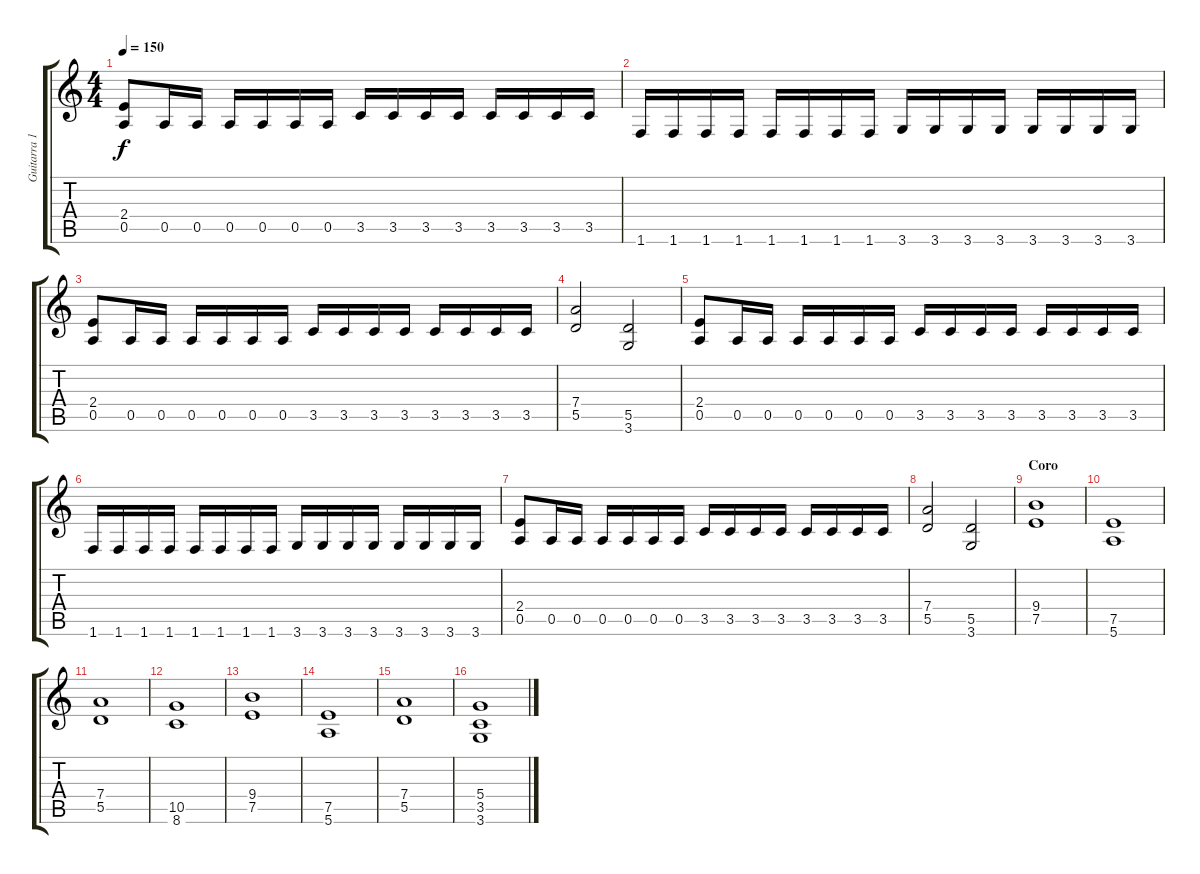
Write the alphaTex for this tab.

\track ("Guitarra 1" "Guitarra 1") {instrument distortionguitar}
\staff {score tabs}
\tuning (E4 B3 G3 D3 A2 E2) {hide}
\ts (4 4)
\tempo 150
\clef g2
\ks c
(2.4 0.5).8{dy f} 0.5.16 0.5.16 0.5.16 0.5.16 0.5.16 0.5.16 3.5.16 3.5.16 3.5.16 3.5.16 3.5.16 3.5.16 3.5.16 3.5.16 |
1.6.16 1.6.16 1.6.16 1.6.16 1.6.16 1.6.16 1.6.16 1.6.16 3.6.16 3.6.16 3.6.16 3.6.16 3.6.16 3.6.16 3.6.16 3.6.16 |
(2.4 0.5).8 0.5.16 0.5.16 0.5.16 0.5.16 0.5.16 0.5.16 3.5.16 3.5.16 3.5.16 3.5.16 3.5.16 3.5.16 3.5.16 3.5.16 |
(7.4 5.5).2 (5.5 3.6).2 |
(2.4 0.5).8 0.5.16 0.5.16 0.5.16 0.5.16 0.5.16 0.5.16 3.5.16 3.5.16 3.5.16 3.5.16 3.5.16 3.5.16 3.5.16 3.5.16 |
1.6.16 1.6.16 1.6.16 1.6.16 1.6.16 1.6.16 1.6.16 1.6.16 3.6.16 3.6.16 3.6.16 3.6.16 3.6.16 3.6.16 3.6.16 3.6.16 |
(2.4 0.5).8 0.5.16 0.5.16 0.5.16 0.5.16 0.5.16 0.5.16 3.5.16 3.5.16 3.5.16 3.5.16 3.5.16 3.5.16 3.5.16 3.5.16 |
(7.4 5.5).2 (5.5 3.6).2 |
\section ("" "Coro")
(9.4 7.5).1 |
(7.5 5.6).1 |
(7.4 5.5).1 |
(10.5 8.6).1 |
(9.4 7.5).1 |
(7.5 5.6).1 |
(7.4 5.5).1 |
(5.4 3.5 3.6).1
